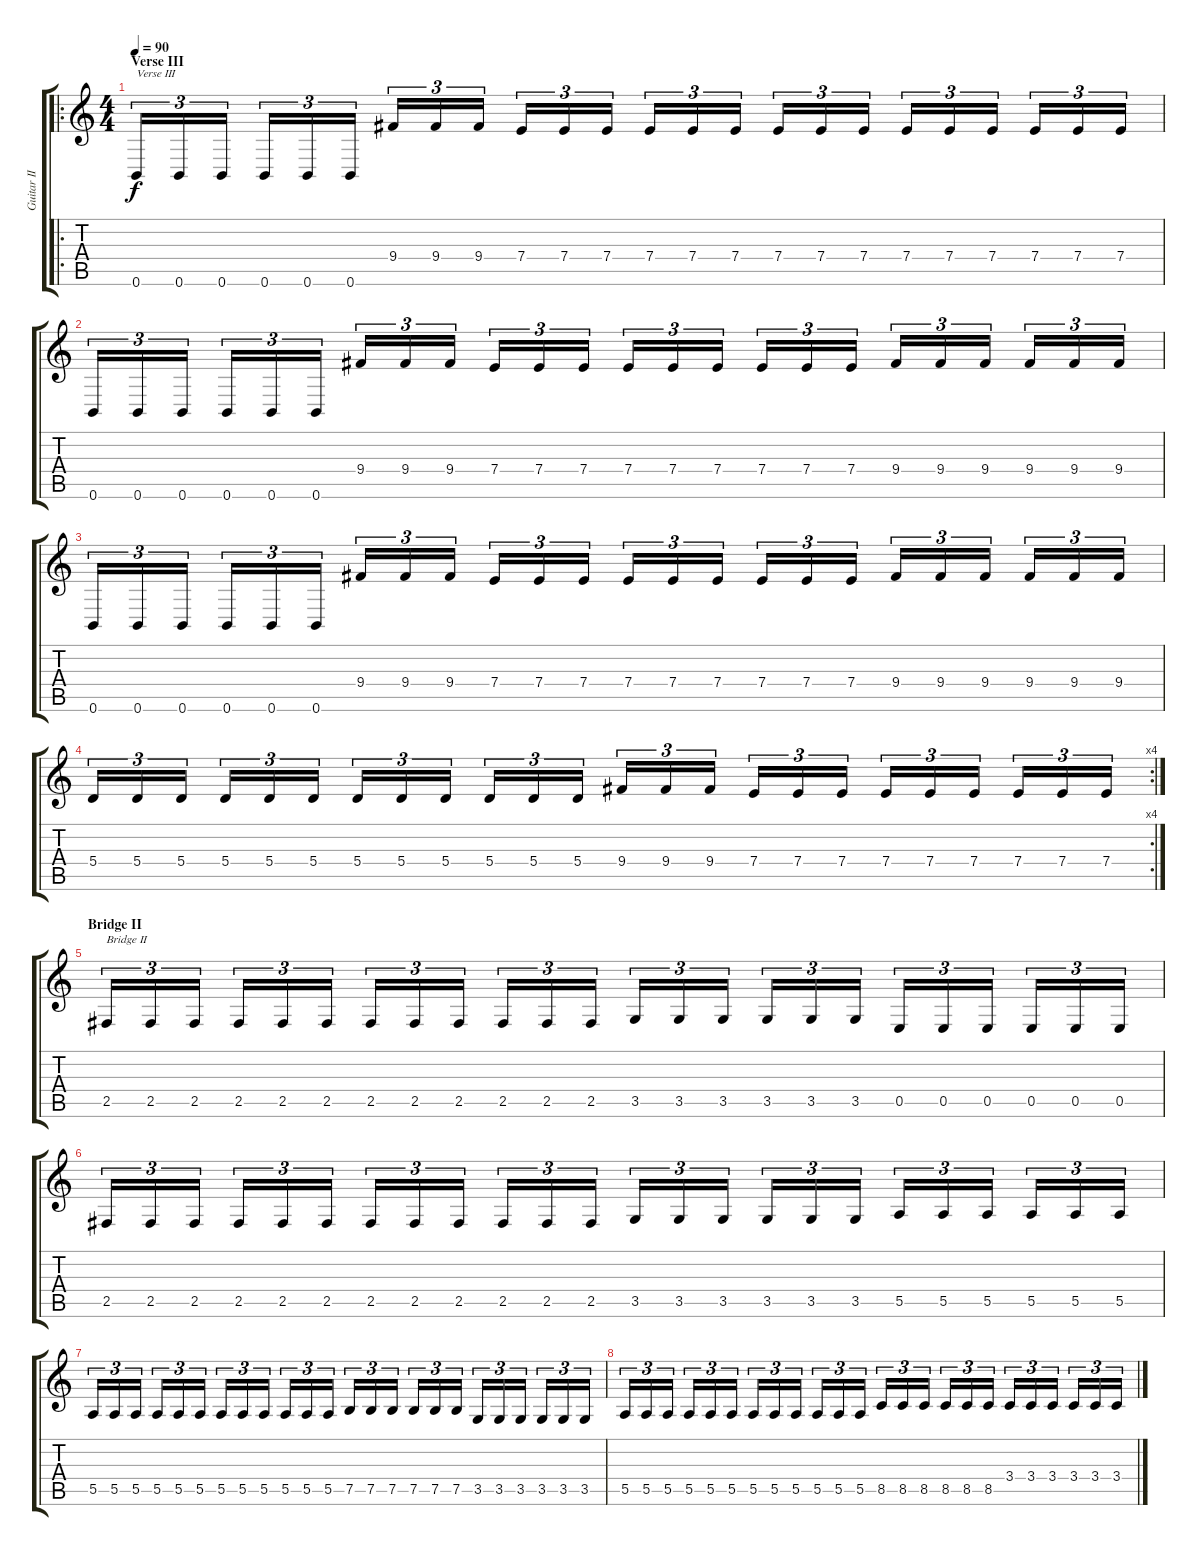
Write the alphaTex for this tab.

\track ("Guitar II [Rob Barrett]" "Guitar II ") {instrument distortionguitar}
\staff {score tabs}
\tuning (B3 Gb3 D3 A2 E2 B1) {hide}
\ro
\ts (4 4)
\section ("" "Verse III")
\tempo 90
\clef g2
\ks c
0.6.16{tu (3 2) txt "Verse III" dy f} 0.6.16{tu (3 2)} 0.6.16{tu (3 2)} 0.6.16{tu (3 2)} 0.6.16{tu (3 2)} 0.6.16{tu (3 2)} 9.4.16{tu (3 2)} 9.4.16{tu (3 2)} 9.4.16{tu (3 2)} 7.4.16{tu (3 2)} 7.4.16{tu (3 2)} 7.4.16{tu (3 2)} 7.4.16{tu (3 2)} 7.4.16{tu (3 2)} 7.4.16{tu (3 2)} 7.4.16{tu (3 2)} 7.4.16{tu (3 2)} 7.4.16{tu (3 2)} 7.4.16{tu (3 2)} 7.4.16{tu (3 2)} 7.4.16{tu (3 2)} 7.4.16{tu (3 2)} 7.4.16{tu (3 2)} 7.4.16{tu (3 2)} |
0.6.16{tu (3 2)} 0.6.16{tu (3 2)} 0.6.16{tu (3 2)} 0.6.16{tu (3 2)} 0.6.16{tu (3 2)} 0.6.16{tu (3 2)} 9.4.16{tu (3 2)} 9.4.16{tu (3 2)} 9.4.16{tu (3 2)} 7.4.16{tu (3 2)} 7.4.16{tu (3 2)} 7.4.16{tu (3 2)} 7.4.16{tu (3 2)} 7.4.16{tu (3 2)} 7.4.16{tu (3 2)} 7.4.16{tu (3 2)} 7.4.16{tu (3 2)} 7.4.16{tu (3 2)} 9.4.16{tu (3 2)} 9.4.16{tu (3 2)} 9.4.16{tu (3 2)} 9.4.16{tu (3 2)} 9.4.16{tu (3 2)} 9.4.16{tu (3 2)} |
0.6.16{tu (3 2)} 0.6.16{tu (3 2)} 0.6.16{tu (3 2)} 0.6.16{tu (3 2)} 0.6.16{tu (3 2)} 0.6.16{tu (3 2)} 9.4.16{tu (3 2)} 9.4.16{tu (3 2)} 9.4.16{tu (3 2)} 7.4.16{tu (3 2)} 7.4.16{tu (3 2)} 7.4.16{tu (3 2)} 7.4.16{tu (3 2)} 7.4.16{tu (3 2)} 7.4.16{tu (3 2)} 7.4.16{tu (3 2)} 7.4.16{tu (3 2)} 7.4.16{tu (3 2)} 9.4.16{tu (3 2)} 9.4.16{tu (3 2)} 9.4.16{tu (3 2)} 9.4.16{tu (3 2)} 9.4.16{tu (3 2)} 9.4.16{tu (3 2)} |
\rc 4
5.4.16{tu (3 2)} 5.4.16{tu (3 2)} 5.4.16{tu (3 2)} 5.4.16{tu (3 2)} 5.4.16{tu (3 2)} 5.4.16{tu (3 2)} 5.4.16{tu (3 2)} 5.4.16{tu (3 2)} 5.4.16{tu (3 2)} 5.4.16{tu (3 2)} 5.4.16{tu (3 2)} 5.4.16{tu (3 2)} 9.4.16{tu (3 2)} 9.4.16{tu (3 2)} 9.4.16{tu (3 2)} 7.4.16{tu (3 2)} 7.4.16{tu (3 2)} 7.4.16{tu (3 2)} 7.4.16{tu (3 2)} 7.4.16{tu (3 2)} 7.4.16{tu (3 2)} 7.4.16{tu (3 2)} 7.4.16{tu (3 2)} 7.4.16{tu (3 2)} |
\section ("" "Bridge II")
2.5.16{tu (3 2) txt "Bridge II"} 2.5.16{tu (3 2)} 2.5.16{tu (3 2)} 2.5.16{tu (3 2)} 2.5.16{tu (3 2)} 2.5.16{tu (3 2)} 2.5.16{tu (3 2)} 2.5.16{tu (3 2)} 2.5.16{tu (3 2)} 2.5.16{tu (3 2)} 2.5.16{tu (3 2)} 2.5.16{tu (3 2)} 3.5.16{tu (3 2)} 3.5.16{tu (3 2)} 3.5.16{tu (3 2)} 3.5.16{tu (3 2)} 3.5.16{tu (3 2)} 3.5.16{tu (3 2)} 0.5.16{tu (3 2)} 0.5.16{tu (3 2)} 0.5.16{tu (3 2)} 0.5.16{tu (3 2)} 0.5.16{tu (3 2)} 0.5.16{tu (3 2)} |
2.5.16{tu (3 2)} 2.5.16{tu (3 2)} 2.5.16{tu (3 2)} 2.5.16{tu (3 2)} 2.5.16{tu (3 2)} 2.5.16{tu (3 2)} 2.5.16{tu (3 2)} 2.5.16{tu (3 2)} 2.5.16{tu (3 2)} 2.5.16{tu (3 2)} 2.5.16{tu (3 2)} 2.5.16{tu (3 2)} 3.5.16{tu (3 2)} 3.5.16{tu (3 2)} 3.5.16{tu (3 2)} 3.5.16{tu (3 2)} 3.5.16{tu (3 2)} 3.5.16{tu (3 2)} 5.5.16{tu (3 2)} 5.5.16{tu (3 2)} 5.5.16{tu (3 2)} 5.5.16{tu (3 2)} 5.5.16{tu (3 2)} 5.5.16{tu (3 2)} |
5.5.16{tu (3 2)} 5.5.16{tu (3 2)} 5.5.16{tu (3 2)} 5.5.16{tu (3 2)} 5.5.16{tu (3 2)} 5.5.16{tu (3 2)} 5.5.16{tu (3 2)} 5.5.16{tu (3 2)} 5.5.16{tu (3 2)} 5.5.16{tu (3 2)} 5.5.16{tu (3 2)} 5.5.16{tu (3 2)} 7.5.16{tu (3 2)} 7.5.16{tu (3 2)} 7.5.16{tu (3 2)} 7.5.16{tu (3 2)} 7.5.16{tu (3 2)} 7.5.16{tu (3 2)} 3.5.16{tu (3 2)} 3.5.16{tu (3 2)} 3.5.16{tu (3 2)} 3.5.16{tu (3 2)} 3.5.16{tu (3 2)} 3.5.16{tu (3 2)} |
5.5.16{tu (3 2)} 5.5.16{tu (3 2)} 5.5.16{tu (3 2)} 5.5.16{tu (3 2)} 5.5.16{tu (3 2)} 5.5.16{tu (3 2)} 5.5.16{tu (3 2)} 5.5.16{tu (3 2)} 5.5.16{tu (3 2)} 5.5.16{tu (3 2)} 5.5.16{tu (3 2)} 5.5.16{tu (3 2)} 8.5.16{tu (3 2)} 8.5.16{tu (3 2)} 8.5.16{tu (3 2)} 8.5.16{tu (3 2)} 8.5.16{tu (3 2)} 8.5.16{tu (3 2)} 3.4.16{tu (3 2)} 3.4.16{tu (3 2)} 3.4.16{tu (3 2)} 3.4.16{tu (3 2)} 3.4.16{tu (3 2)} 3.4.16{tu (3 2)}
